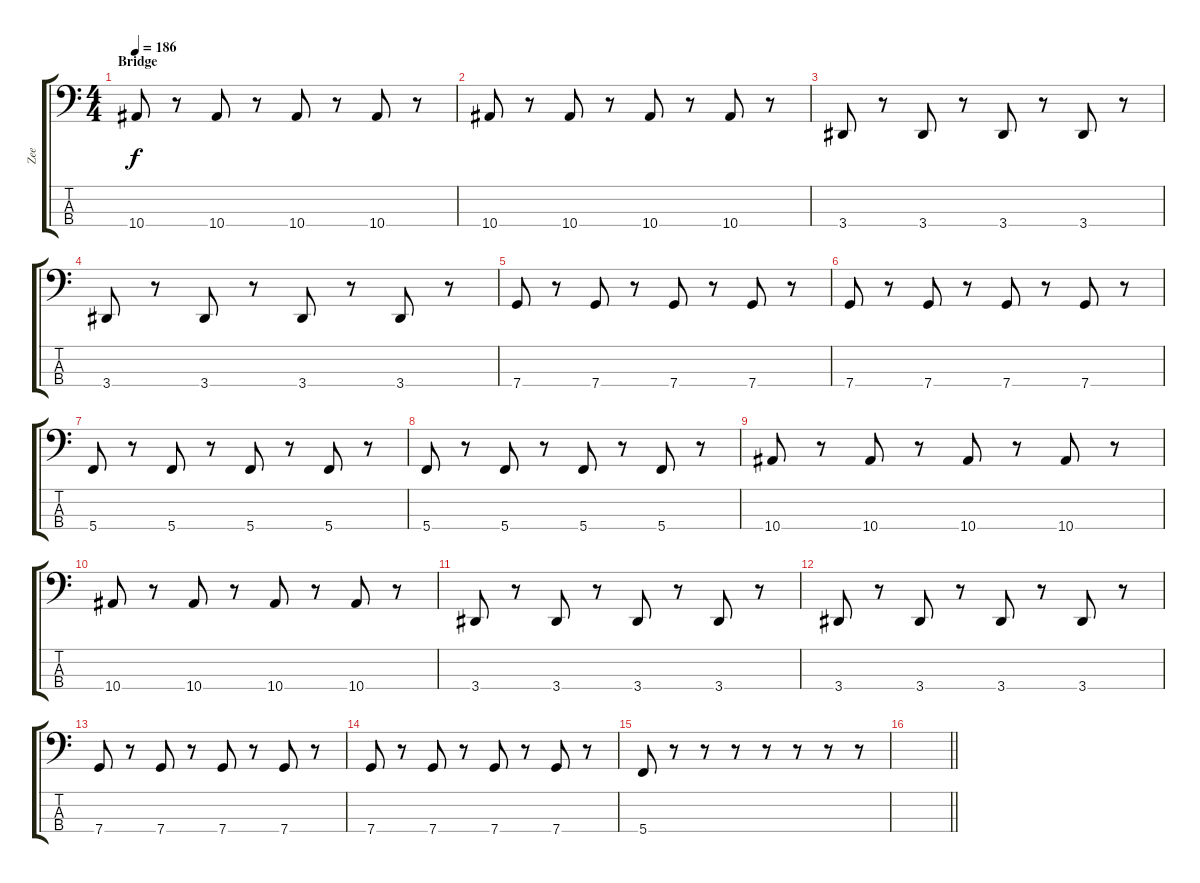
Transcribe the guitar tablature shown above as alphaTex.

\track ("Zee" "Zee") {instrument electricbassfinger}
\staff {score tabs}
\tuning (F2 C2 G1 C1) {hide}
\ts (4 4)
\section ("" "Bridge")
\tempo 186
\clef f4
\ks c
10.4.8{dy f} r.8 10.4.8 r.8 10.4.8 r.8 10.4.8 r.8 |
10.4.8 r.8 10.4.8 r.8 10.4.8 r.8 10.4.8 r.8 |
3.4.8 r.8 3.4.8 r.8 3.4.8 r.8 3.4.8 r.8 |
3.4.8 r.8 3.4.8 r.8 3.4.8 r.8 3.4.8 r.8 |
7.4.8 r.8 7.4.8 r.8 7.4.8 r.8 7.4.8 r.8 |
7.4.8 r.8 7.4.8 r.8 7.4.8 r.8 7.4.8 r.8 |
5.4.8 r.8 5.4.8 r.8 5.4.8 r.8 5.4.8 r.8 |
5.4.8 r.8 5.4.8 r.8 5.4.8 r.8 5.4.8 r.8 |
10.4.8 r.8 10.4.8 r.8 10.4.8 r.8 10.4.8 r.8 |
10.4.8 r.8 10.4.8 r.8 10.4.8 r.8 10.4.8 r.8 |
3.4.8 r.8 3.4.8 r.8 3.4.8 r.8 3.4.8 r.8 |
3.4.8 r.8 3.4.8 r.8 3.4.8 r.8 3.4.8 r.8 |
7.4.8 r.8 7.4.8 r.8 7.4.8 r.8 7.4.8 r.8 |
7.4.8 r.8 7.4.8 r.8 7.4.8 r.8 7.4.8 r.8 |
5.4.8 r.8 r.8 r.8 r.8 r.8 r.8 r.8 |
\barLineRight lightlight
